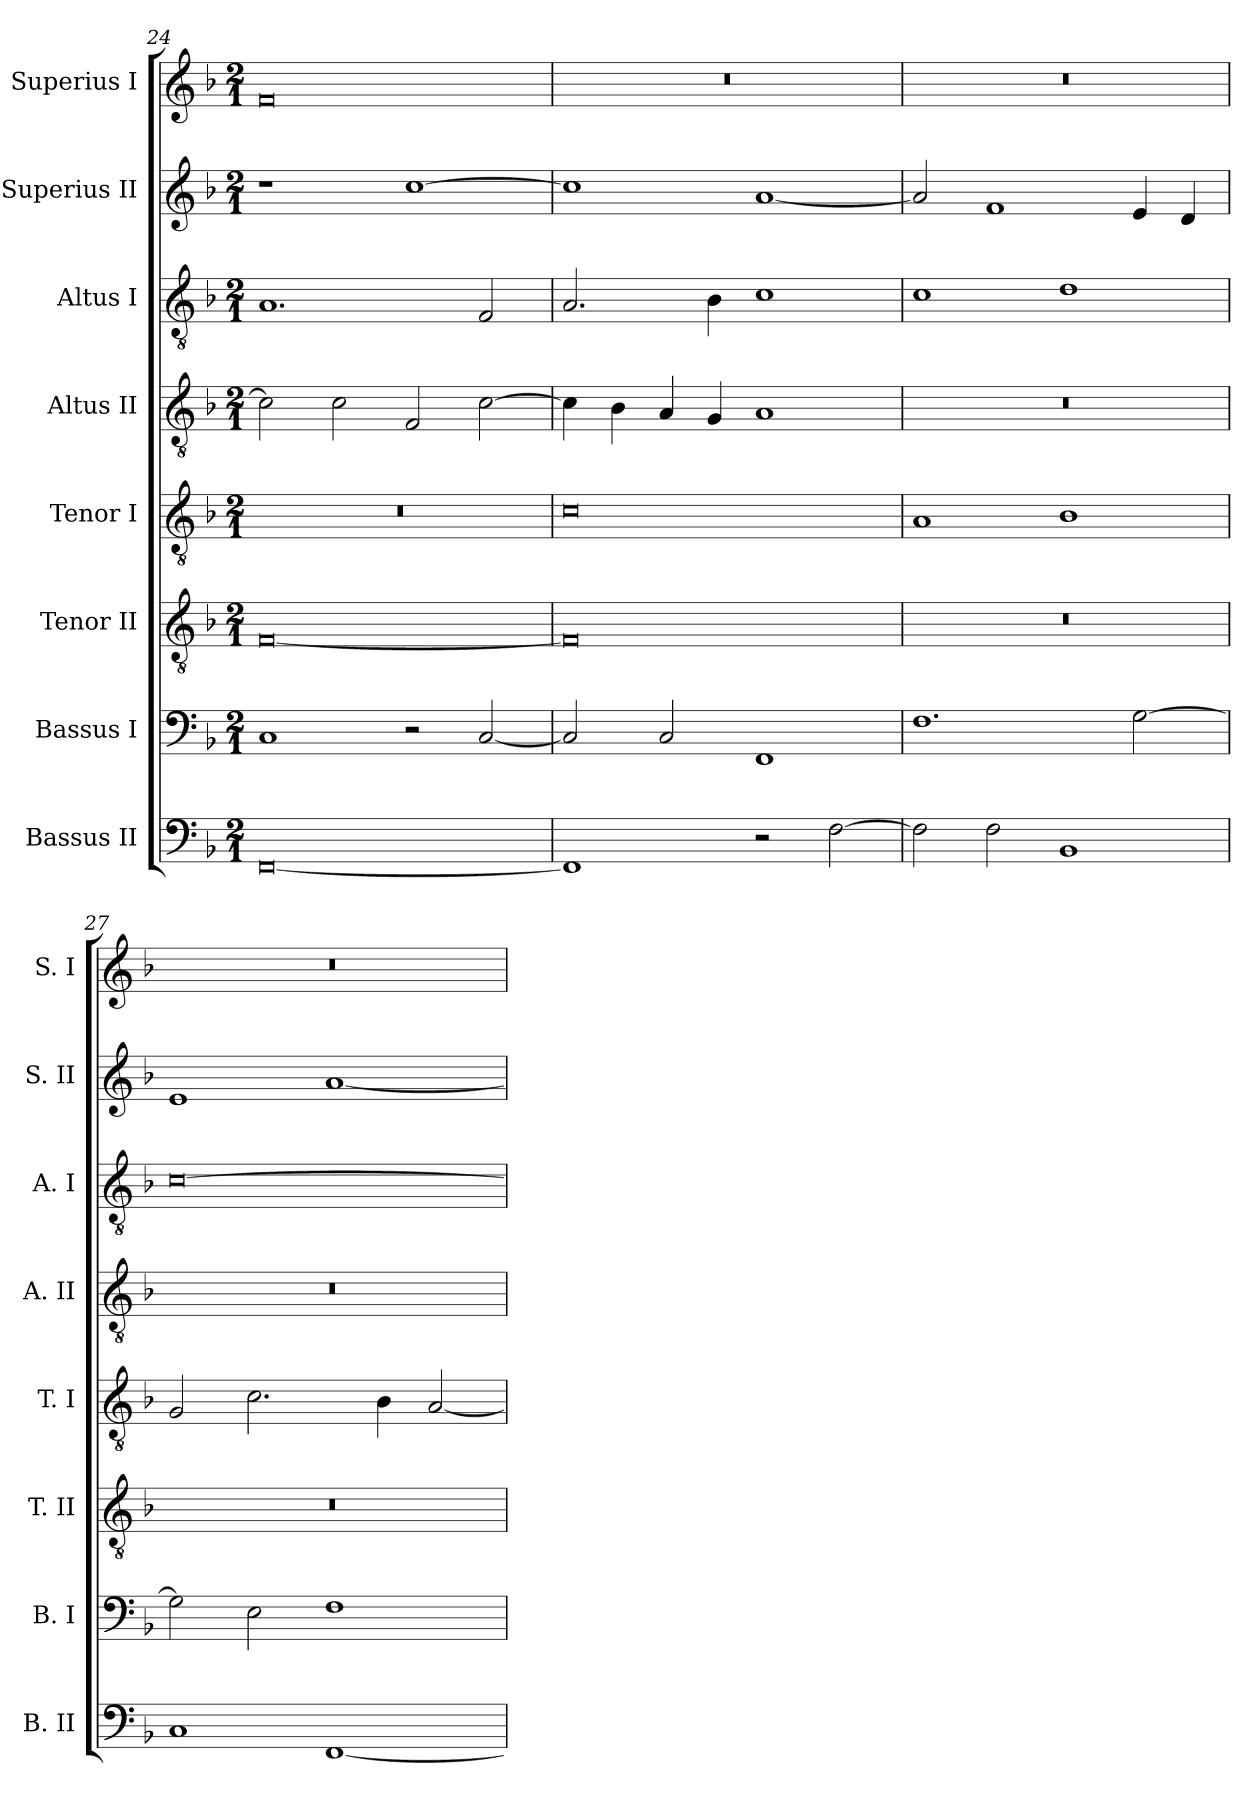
**kern	**kern	**kern	**kern	**kern	**kern	**kern	**kern
*part8	*part7	*part6	*part5	*part4	*part3	*part2	*part1
*staff8	*staff7	*staff6	*staff5	*staff4	*staff3	*staff2	*staff1
*I"Bassus II	*I"Bassus I	*I"Tenor II	*I"Tenor I	*I"Altus II	*I"Altus I	*I"Superius II	*I"Superius I
*I'B. II	*I'B. I	*I'T. II	*I'T. I	*I'A. II	*I'A. I	*I'S. II	*I'S. I
*clefF4	*clefF4	*clefGv2	*clefGv2	*clefGv2	*clefGv2	*clefG2	*clefG2
*k[b-]	*k[b-]	*k[b-]	*k[b-]	*k[b-]	*k[b-]	*k[b-]	*k[b-]
*F:	*F:	*F:	*F:	*F:	*F:	*F:	*F:
*M2/1	*M2/1	*M2/1	*M2/1	*M2/1	*M2/1	*M2/1	*M2/1
=24	=24	=24	=24	=24	=24	=24	=24
[0FF	1C	[0F	0r	2c]	1.A	1r	0f
.	.	.	.	2c	.	.	.
.	2r	.	.	2F	.	[1cc	.
.	[2C	.	.	[2c	2F	.	.
=25	=25	=25	=25	=25	=25	=25	=25
1FF]	2C]	0F]	0c	4c]	2.A	1cc]	0r
.	.	.	.	4B-	.	.	.
.	2C	.	.	4A	.	.	.
.	.	.	.	4G	4B-	.	.
2r	1FF	.	.	1A	1c	[1a	.
[2F	.	.	.	.	.	.	.
=26	=26	=26	=26	=26	=26	=26	=26
2F]	1.F	0r	1A	0r	1c	2a]	0r
2F	.	.	.	.	.	1f	.
1BB-	.	.	1B-	.	1d	.	.
.	[2G	.	.	.	.	4e	.
.	.	.	.	.	.	4d	.
=27	=27	=27	=27	=27	=27	=27	=27
1C	2G]	0r	2G	0r	[0c	1e	0r
.	2E	.	2.c	.	.	.	.
[1FF	1F	.	.	.	.	[1a	.
.	.	.	4B-	.	.	.	.
.	.	.	[2A	.	.	.	.
=	=	=	=	=	=	=	=
*-	*-	*-	*-	*-	*-	*-	*-
